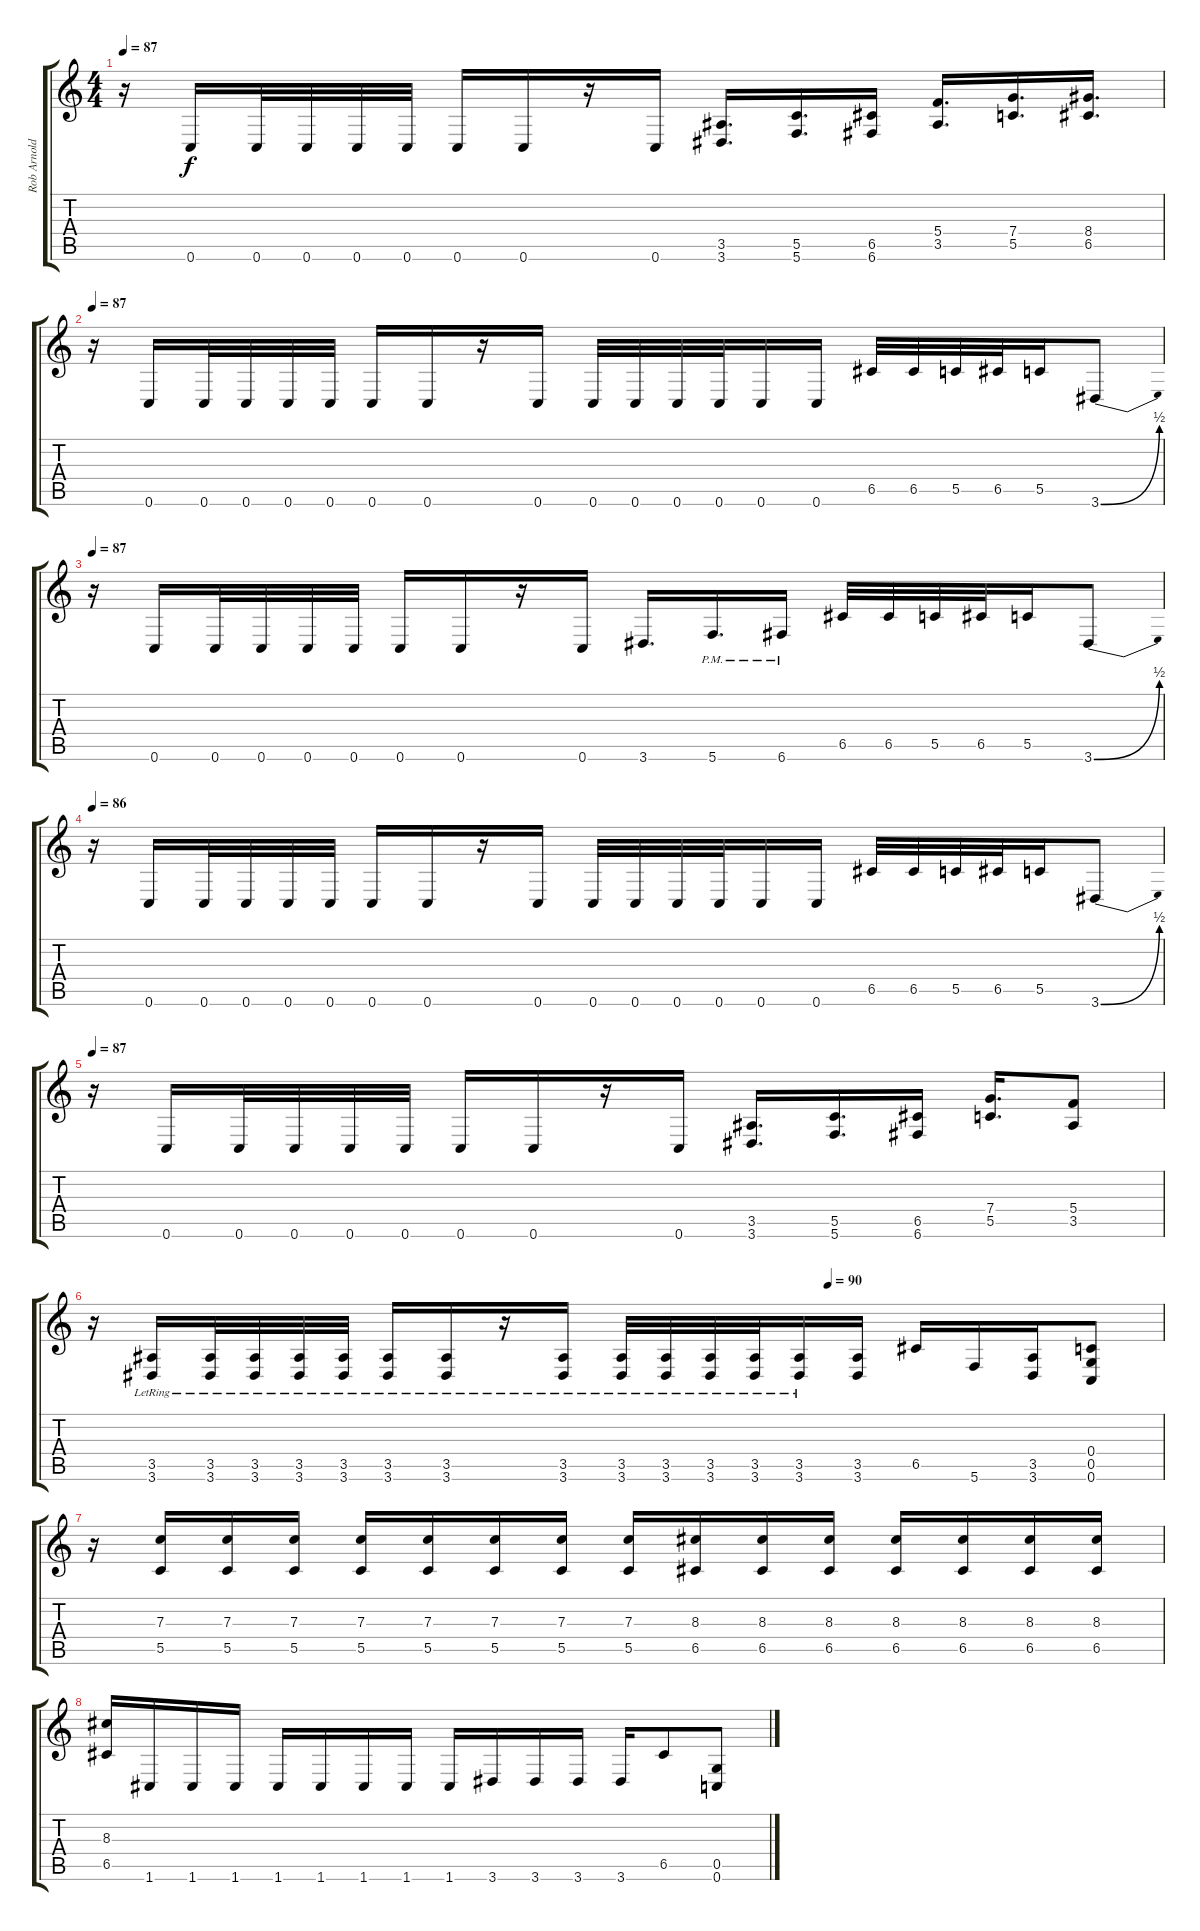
\track ("Rob Arnold" "Rob Arnold") {instrument distortionguitar}
\staff {score tabs}
\tuning (D4 A3 F3 C3 G2 C2) {hide}
\ts (4 4)
\tempo 86
\tempo 87
\clef g2
\ks c
r.16{dy f} 0.6.16 0.6.32 0.6.32 0.6.32 0.6.32 0.6.16 0.6.16 r.16 0.6.16 (3.5 3.6).16{d} (5.5 5.6).16{d} (6.5 6.6).16 (5.4 3.5).16{d} (7.4 5.5).16{d} (8.4 6.5).16{d} |
\tempo 86
\tempo 87
r.16 0.6.16 0.6.32 0.6.32 0.6.32 0.6.32 0.6.16 0.6.16 r.16 0.6.16 0.6.32 0.6.32 0.6.32 0.6.32 0.6.16 0.6.16 6.5.32 6.5.32 5.5.32 6.5.32 5.5.16 3.6{be (bend 0 0 60 2)}.8 |
\tempo 86
\tempo 87
r.16 0.6.16 0.6.32 0.6.32 0.6.32 0.6.32 0.6.16 0.6.16 r.16 0.6.16 3.6.16{d} 5.6{pm}.16{d} 6.6{pm}.16 6.5.32 6.5.32 5.5.32 6.5.32 5.5.16 3.6{be (bend 0 0 60 2)}.8 |
\tempo 86
r.16 0.6.16 0.6.32 0.6.32 0.6.32 0.6.32 0.6.16 0.6.16 r.16 0.6.16 0.6.32 0.6.32 0.6.32 0.6.32 0.6.16 0.6.16 6.5.32 6.5.32 5.5.32 6.5.32 5.5.16 3.6{be (bend 0 0 60 2)}.8 |
\tempo 86
\tempo 87
r.16 0.6.16 0.6.32 0.6.32 0.6.32 0.6.32 0.6.16 0.6.16 r.16 0.6.16 (3.5 3.6).16{d} (5.5 5.6).16{d} (6.5 6.6).16 (7.4 5.5).16{d} (5.4 3.5).8 |
\tempo (90 0.6875)
r.16 (3.5 3.6{lr}).16 (3.5 3.6{lr}).32 (3.5 3.6{lr}).32 (3.5 3.6{lr}).32 (3.5 3.6{lr}).32 (3.5 3.6{lr}).16 (3.5 3.6{lr}).16 r.16 (3.5 3.6{lr}).16 (3.5 3.6{lr}).32 (3.5 3.6{lr}).32 (3.5 3.6{lr}).32 (3.5 3.6{lr}).32 (3.5 3.6{lr}).16 (3.5 3.6).16 6.5.16 5.6.16 (3.5 3.6).16 (0.4 0.5 0.6).8 |
r.16 (7.3 5.5).16 (7.3 5.5).16 (7.3 5.5).16 (7.3 5.5).16 (7.3 5.5).16 (7.3 5.5).16 (7.3 5.5).16 (7.3 5.5).16 (8.3 6.5).16 (8.3 6.5).16 (8.3 6.5).16 (8.3 6.5).16 (8.3 6.5).16 (8.3 6.5).16 (8.3 6.5).16 |
(8.3 6.5).16 1.6.16 1.6.16 1.6.16 1.6.16 1.6.16 1.6.16 1.6.16 1.6.16 3.6.16 3.6.16 3.6.16 3.6.16 6.5.8 (0.5 0.6).8
